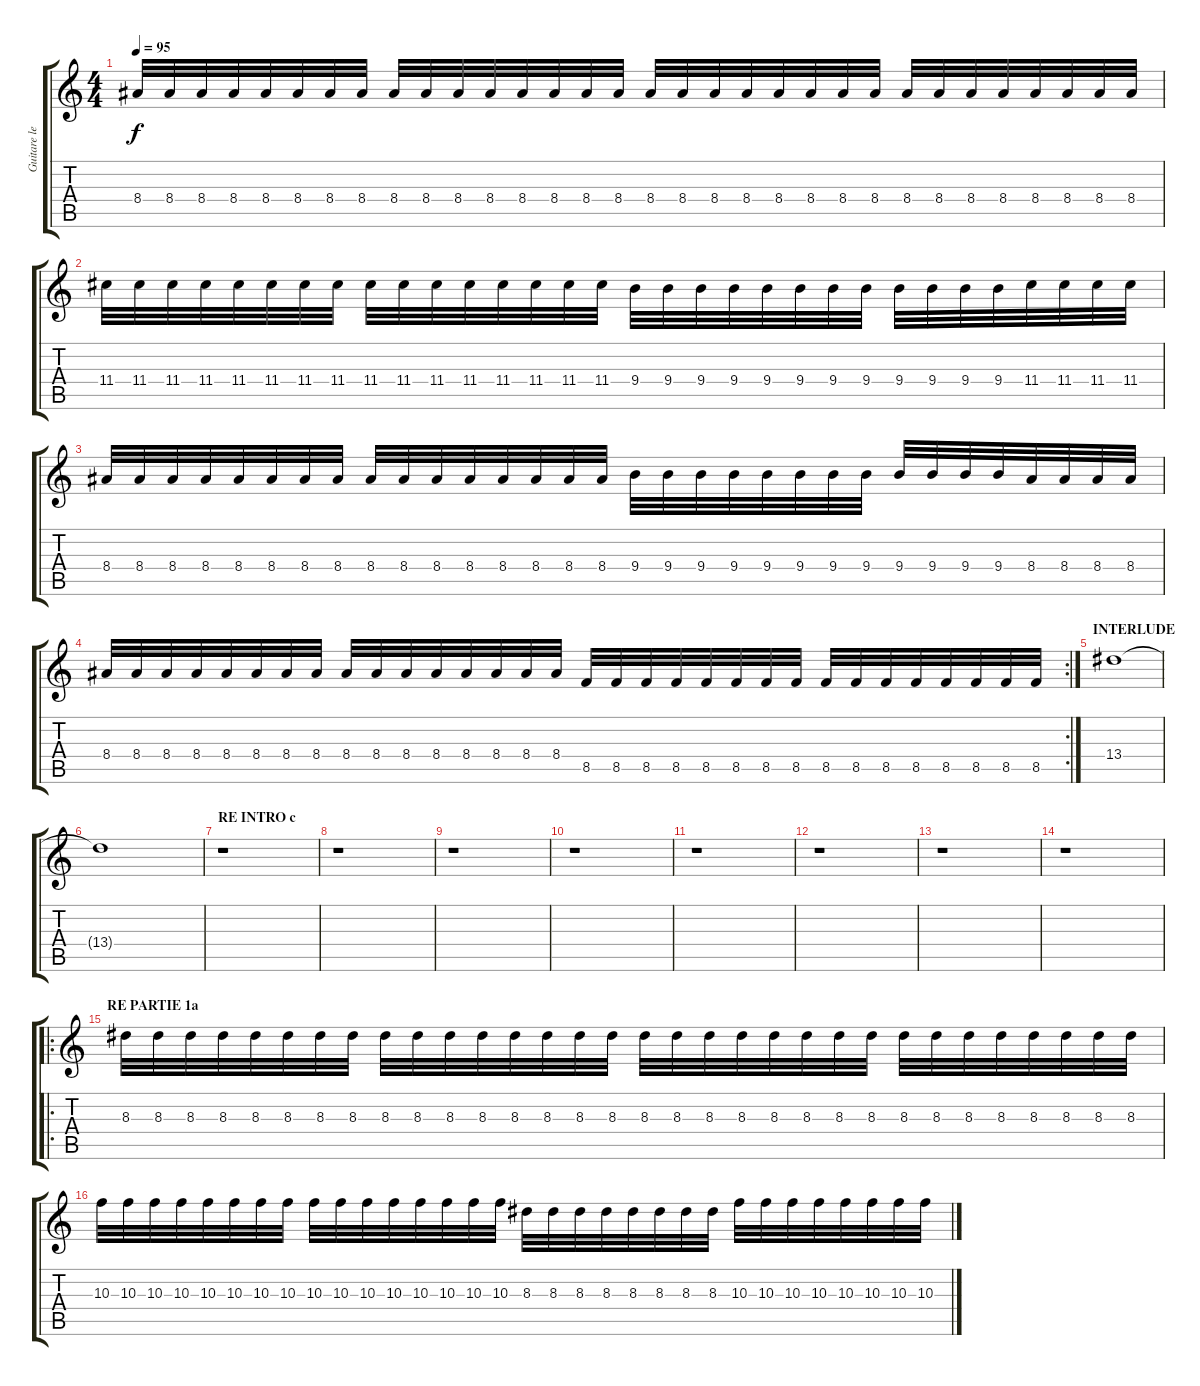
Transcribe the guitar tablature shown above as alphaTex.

\track ("Guitare lead" "Guitare le") {instrument overdrivenguitar}
\staff {score tabs}
\tuning (E4 B3 G3 D3 A2 E2) {hide}
\ts (4 4)
\tempo 95
\clef g2
\ks c
8.4.32{dy f} 8.4.32 8.4.32 8.4.32 8.4.32 8.4.32 8.4.32 8.4.32 8.4.32 8.4.32 8.4.32 8.4.32 8.4.32 8.4.32 8.4.32 8.4.32 8.4.32 8.4.32 8.4.32 8.4.32 8.4.32 8.4.32 8.4.32 8.4.32 8.4.32 8.4.32 8.4.32 8.4.32 8.4.32 8.4.32 8.4.32 8.4.32 |
11.4.32 11.4.32 11.4.32 11.4.32 11.4.32 11.4.32 11.4.32 11.4.32 11.4.32 11.4.32 11.4.32 11.4.32 11.4.32 11.4.32 11.4.32 11.4.32 9.4.32 9.4.32 9.4.32 9.4.32 9.4.32 9.4.32 9.4.32 9.4.32 9.4.32 9.4.32 9.4.32 9.4.32 11.4.32 11.4.32 11.4.32 11.4.32 |
8.4.32 8.4.32 8.4.32 8.4.32 8.4.32 8.4.32 8.4.32 8.4.32 8.4.32 8.4.32 8.4.32 8.4.32 8.4.32 8.4.32 8.4.32 8.4.32 9.4.32 9.4.32 9.4.32 9.4.32 9.4.32 9.4.32 9.4.32 9.4.32 9.4.32 9.4.32 9.4.32 9.4.32 8.4.32 8.4.32 8.4.32 8.4.32 |
\rc 2
8.4.32 8.4.32 8.4.32 8.4.32 8.4.32 8.4.32 8.4.32 8.4.32 8.4.32 8.4.32 8.4.32 8.4.32 8.4.32 8.4.32 8.4.32 8.4.32 8.5.32 8.5.32 8.5.32 8.5.32 8.5.32 8.5.32 8.5.32 8.5.32 8.5.32 8.5.32 8.5.32 8.5.32 8.5.32 8.5.32 8.5.32 8.5.32 |
\section ("" "INTERLUDE")
13.4.1 |
13.4{t}.1 |
\section ("" "RE INTRO c")
r.1 |
r.1 |
r.1 |
r.1 |
r.1 |
r.1 |
r.1 |
r.1 |
\ro
\section ("" "RE PARTIE 1a")
8.3.32 8.3.32 8.3.32 8.3.32 8.3.32 8.3.32 8.3.32 8.3.32 8.3.32 8.3.32 8.3.32 8.3.32 8.3.32 8.3.32 8.3.32 8.3.32 8.3.32 8.3.32 8.3.32 8.3.32 8.3.32 8.3.32 8.3.32 8.3.32 8.3.32 8.3.32 8.3.32 8.3.32 8.3.32 8.3.32 8.3.32 8.3.32 |
10.3.32 10.3.32 10.3.32 10.3.32 10.3.32 10.3.32 10.3.32 10.3.32 10.3.32 10.3.32 10.3.32 10.3.32 10.3.32 10.3.32 10.3.32 10.3.32 8.3.32 8.3.32 8.3.32 8.3.32 8.3.32 8.3.32 8.3.32 8.3.32 10.3.32 10.3.32 10.3.32 10.3.32 10.3.32 10.3.32 10.3.32 10.3.32
